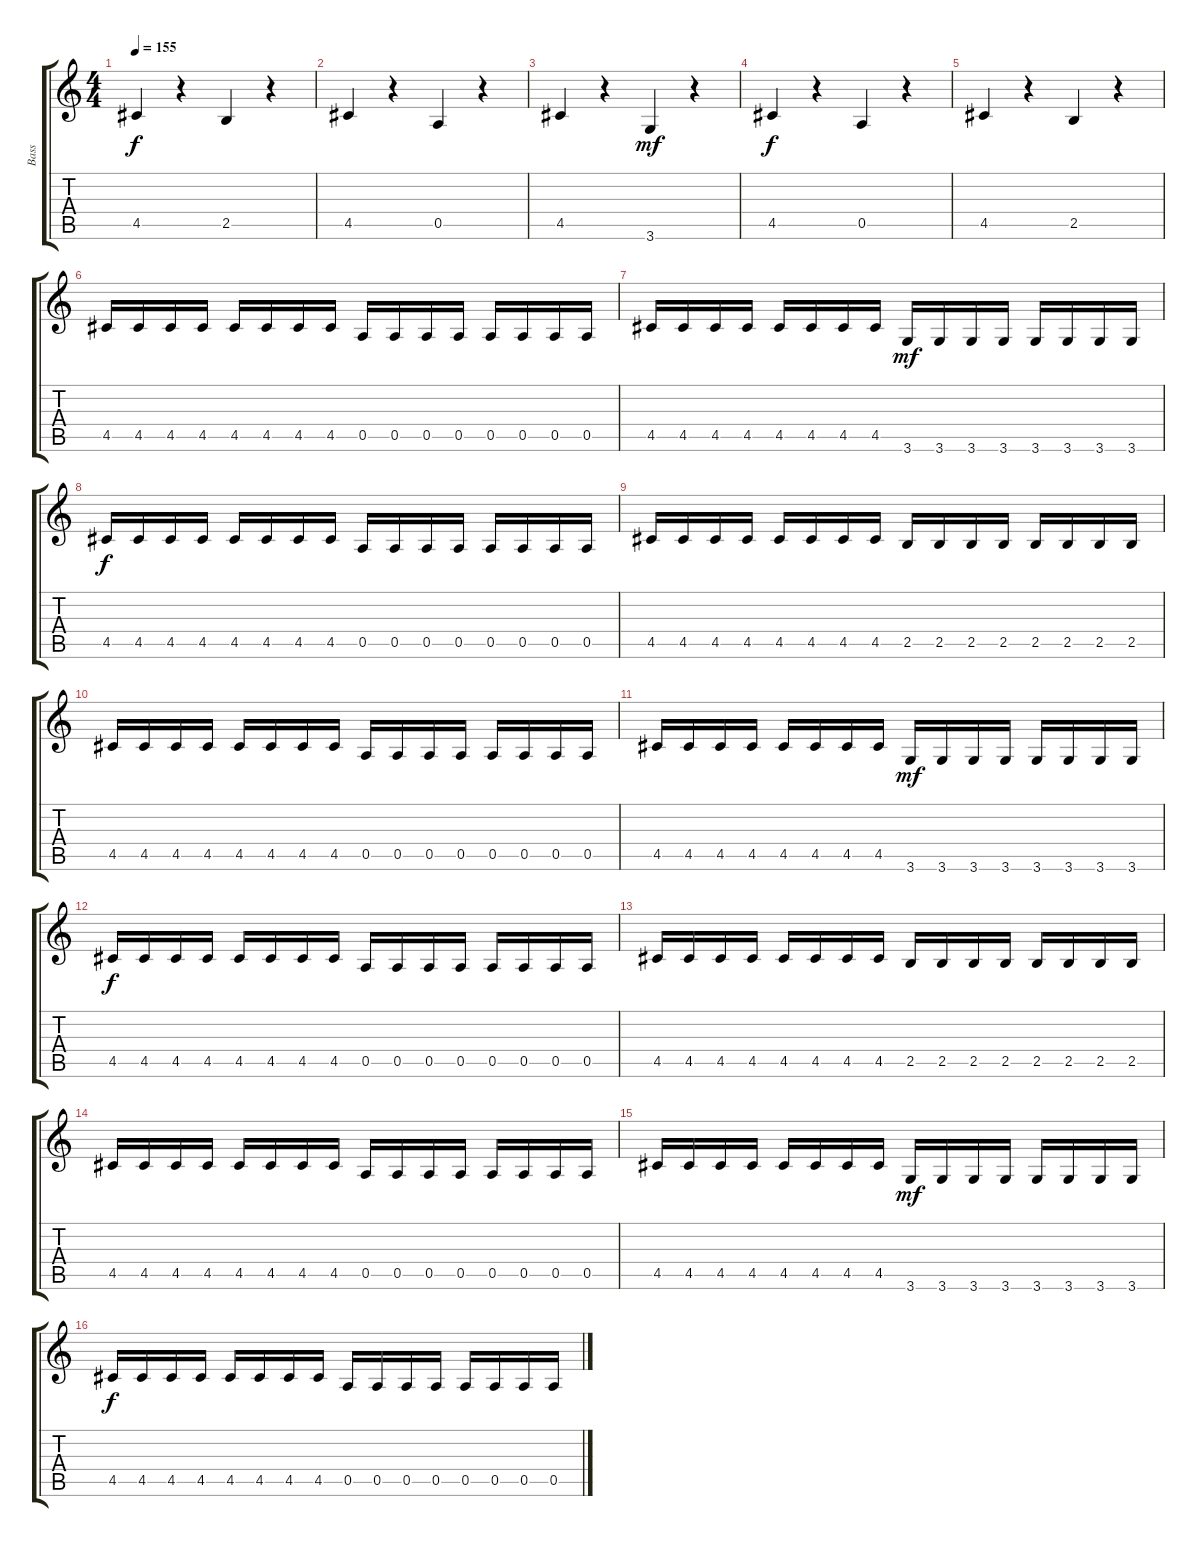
\track ("Bass" "Bass") {instrument electricbasspick}
\staff {score tabs}
\tuning (E4 B3 G3 D3 A2 E2) {hide}
\ts (4 4)
\tempo 155
\clef g2
\ks c
4.5.4{dy f} r.4 2.5.4 r.4 |
4.5.4 r.4 0.5.4 r.4 |
4.5.4 r.4 3.6.4{dy mf} r.4 |
4.5.4{dy f} r.4 0.5.4 r.4 |
4.5.4 r.4 2.5.4 r.4 |
4.5.16 4.5.16 4.5.16 4.5.16 4.5.16 4.5.16 4.5.16 4.5.16 0.5.16 0.5.16 0.5.16 0.5.16 0.5.16 0.5.16 0.5.16 0.5.16 |
4.5.16 4.5.16 4.5.16 4.5.16 4.5.16 4.5.16 4.5.16 4.5.16 3.6.16{dy mf} 3.6.16 3.6.16 3.6.16 3.6.16 3.6.16 3.6.16 3.6.16 |
4.5.16{dy f} 4.5.16 4.5.16 4.5.16 4.5.16 4.5.16 4.5.16 4.5.16 0.5.16 0.5.16 0.5.16 0.5.16 0.5.16 0.5.16 0.5.16 0.5.16 |
4.5.16 4.5.16 4.5.16 4.5.16 4.5.16 4.5.16 4.5.16 4.5.16 2.5.16 2.5.16 2.5.16 2.5.16 2.5.16 2.5.16 2.5.16 2.5.16 |
4.5.16 4.5.16 4.5.16 4.5.16 4.5.16 4.5.16 4.5.16 4.5.16 0.5.16 0.5.16 0.5.16 0.5.16 0.5.16 0.5.16 0.5.16 0.5.16 |
4.5.16 4.5.16 4.5.16 4.5.16 4.5.16 4.5.16 4.5.16 4.5.16 3.6.16{dy mf} 3.6.16 3.6.16 3.6.16 3.6.16 3.6.16 3.6.16 3.6.16 |
4.5.16{dy f} 4.5.16 4.5.16 4.5.16 4.5.16 4.5.16 4.5.16 4.5.16 0.5.16 0.5.16 0.5.16 0.5.16 0.5.16 0.5.16 0.5.16 0.5.16 |
4.5.16 4.5.16 4.5.16 4.5.16 4.5.16 4.5.16 4.5.16 4.5.16 2.5.16 2.5.16 2.5.16 2.5.16 2.5.16 2.5.16 2.5.16 2.5.16 |
4.5.16 4.5.16 4.5.16 4.5.16 4.5.16 4.5.16 4.5.16 4.5.16 0.5.16 0.5.16 0.5.16 0.5.16 0.5.16 0.5.16 0.5.16 0.5.16 |
4.5.16 4.5.16 4.5.16 4.5.16 4.5.16 4.5.16 4.5.16 4.5.16 3.6.16{dy mf} 3.6.16 3.6.16 3.6.16 3.6.16 3.6.16 3.6.16 3.6.16 |
4.5.16{dy f} 4.5.16 4.5.16 4.5.16 4.5.16 4.5.16 4.5.16 4.5.16 0.5.16 0.5.16 0.5.16 0.5.16 0.5.16 0.5.16 0.5.16 0.5.16
